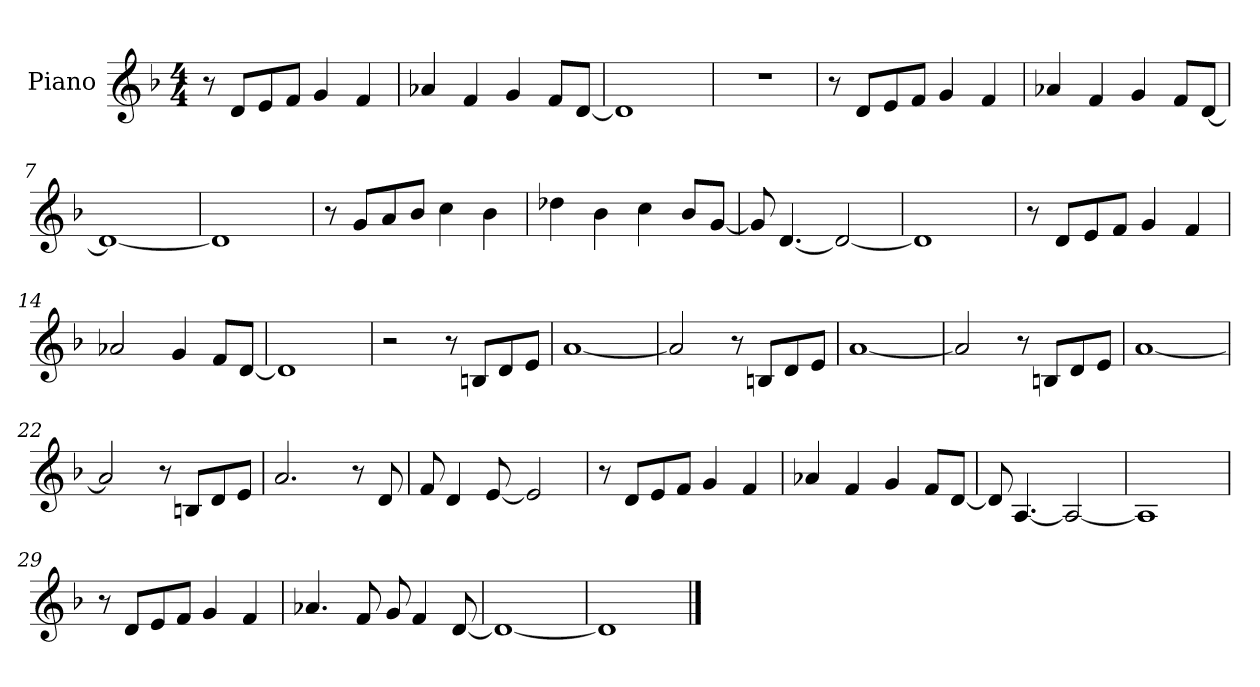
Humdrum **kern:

**kern
*part1
*staff1
*I"Piano
*I'Pno.
*clefG2
*k[b-]
*F:
*M4/4
=1
8r
8d/L
8e/
8f/J
4g/
4f/
=2
4a-X/
4f/
4g/
8f/L
[8d/J
=3
1d]
=4
1r
=5
8r
8d/L
8e/
8f/J
4g/
4f/
=6
4a-X/
4f/
4g/
8f/L
[8d/J
!!LO:LB:g=z
=7
1d_
=8
1d]
=9
8r
8g/L
8a/
8b-/J
4cc\
4b-\
=10
4dd-X\
4b-\
4cc\
8b-/L
[8g/J
=11
8g/]
[4.d/
2d/_
=12
1d]
!!LO:LB:g=z
=13
8r
8d/L
8e/
8f/J
4g/
4f/
=14
2a-X/
4g/
8f/L
[8d/J
=15
1d]
=16
2r
8r
8Bn/L
8d/
8e/J
=17
[1a
!!LO:LB:g=z
=18
2a/]
8r
8Bn/L
8d/
8e/J
=19
[1a
=20
2a/]
8r
8Bn/L
8d/
8e/J
=21
[1a
=22
2a/]
8r
8Bn/L
8d/
8e/J
!!LO:LB:g=z
=23
2.a/
8r
8d/
=24
8f/
4d/
[8e/
2e/]
=25
8r
8d/L
8e/
8f/J
4g/
4f/
=26
4a-X/
4f/
4g/
8f/L
[8d/J
=27
8d/]
[4.A/
2A/_
!!LO:LB:g=z
=28
1A]
=29
8r
8d/L
8e/
8f/J
4g/
4f/
=30
4.a-X/
8f/
8g/
4f/
[8d/
=31
1d_
=32
1d]
==
*-
